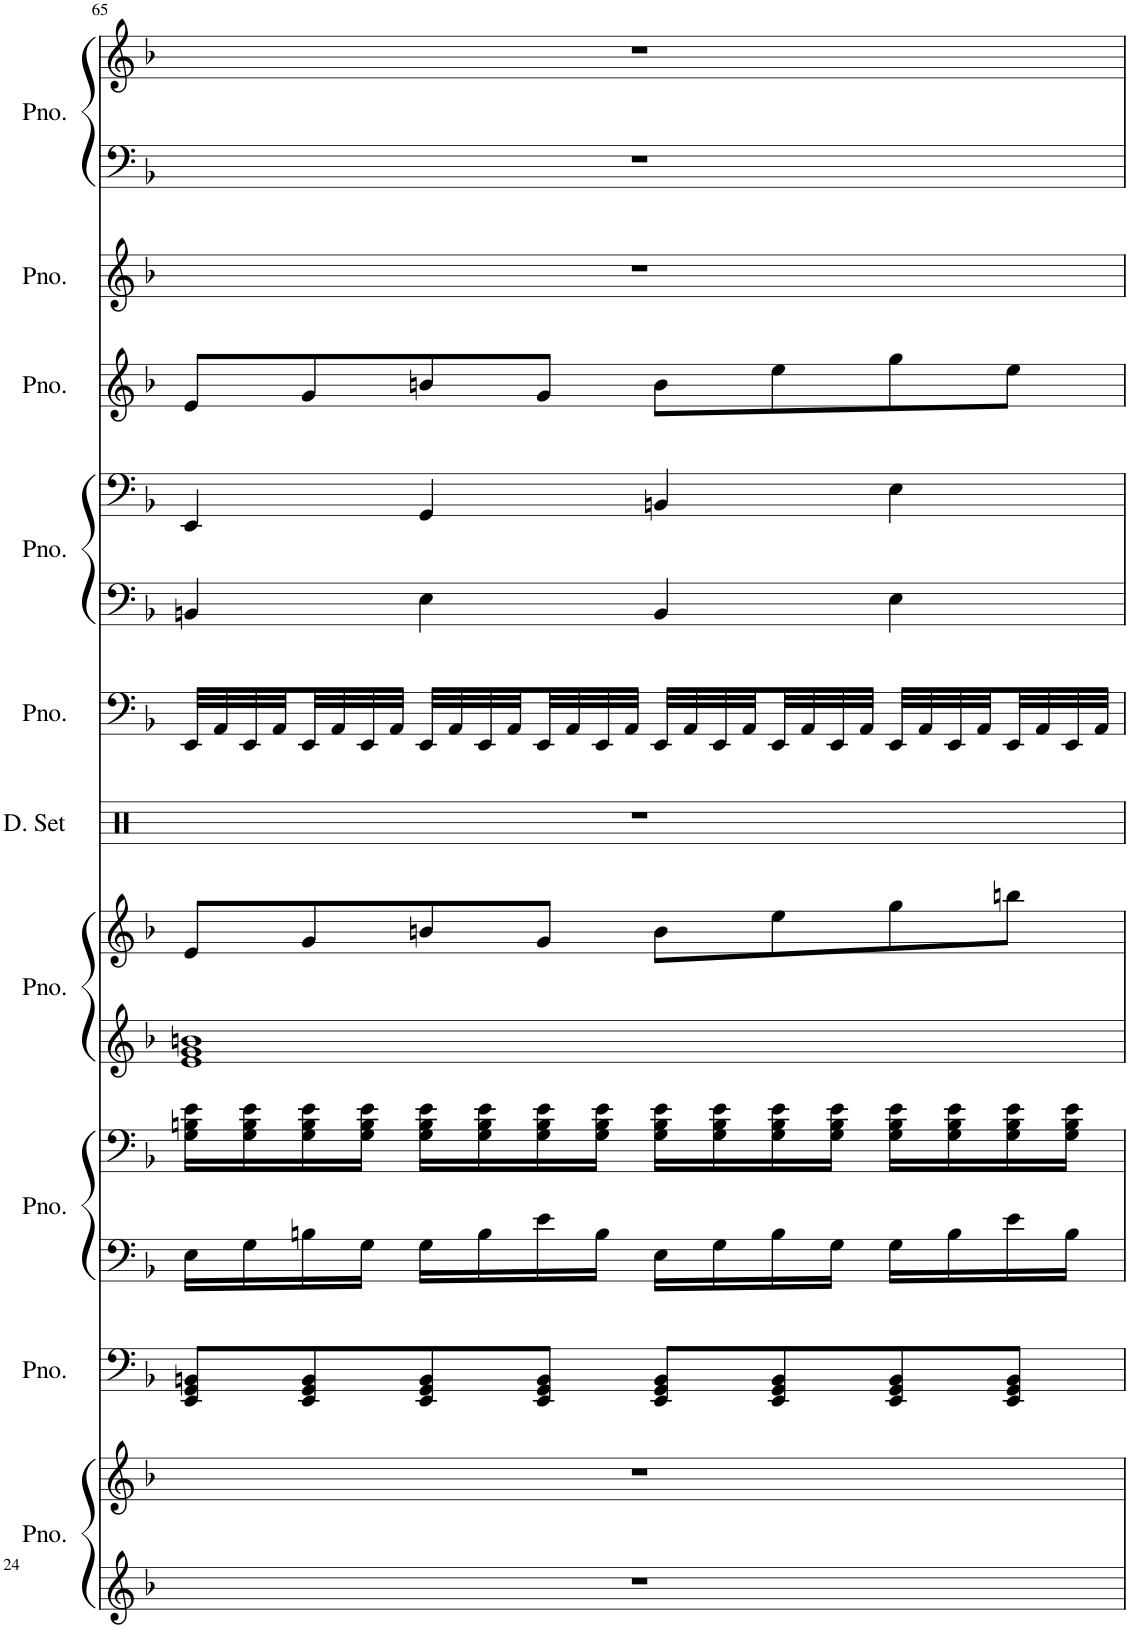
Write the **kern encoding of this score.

**kern	**kern	**kern	**kern	**kern	**kern	**kern	**kern	**kern	**kern	**kern	**kern	**kern	**kern	**kern
*part10	*part10	*part9	*part8	*part8	*part7	*part7	*part6	*part5	*part4	*part4	*part3	*part2	*part1	*part1
*staff15	*staff14	*staff13	*staff12	*staff11	*staff10	*staff9	*staff8	*staff7	*staff6	*staff5	*staff4	*staff3	*staff2	*staff1
*I"Piano, Pf.	*	*I"Piano, Cb.	*I"Piano, Vla.	*	*I"Piano, Vl.I	*	*I"Drumset, Perc.	*I"Piano, Tp.	*I"Piano, Hn.I	*	*I"Piano, Tr.	*I"Piano, Harp	*I"Piano, Fl.	*
*I'Pno.	*	*I'Pno.	*I'Pno.	*	*I'Pno.	*	*I'D. Set	*I'Pno.	*I'Pno.	*	*I'Pno.	*I'Pno.	*I'Pno.	*
!!LO:PB:g=z
*clefG2	*clefG2	*clefF4	*clefF4	*clefF4	*clefG2	*clefG2	*clefX	*clefF4	*clefF4	*clefF4	*clefG2	*clefG2	*clefF4	*clefG2
*k[b-]	*k[b-]	*k[b-]	*k[b-]	*k[b-]	*k[b-]	*k[b-]	*k[]	*k[b-]	*k[b-]	*k[b-]	*k[b-]	*k[b-]	*k[b-]	*k[b-]
*M4/4	*M4/4	*M4/4	*M4/4	*M4/4	*M4/4	*M4/4	*M4/4	*M4/4	*M4/4	*M4/4	*M4/4	*M4/4	*M4/4	*M4/4
=65	=65	=65	=65	=65	=65	=65	=65	=65	=65	=65	=65	=65	=65	=65
1r	1r	8EE/ 8GG/ 8BBn/L	16E\LL	16G\ 16Bn\ 16e\LL	1e 1g 1bn	8e/L	1r	32EE/LLL	4BBn/	4EE/	8e/L	1r	1r	1r
.	.	.	.	.	.	.	.	32AA/	.	.	.	.	.	.
.	.	.	16G\	16G\ 16B\ 16e\	.	.	.	32EE/	.	.	.	.	.	.
.	.	.	.	.	.	.	.	32AA/	.	.	.	.	.	.
.	.	8EE/ 8GG/ 8BB/	16Bn\	16G\ 16B\ 16e\	.	8g/	.	32EE/	.	.	8g/	.	.	.
.	.	.	.	.	.	.	.	32AA/	.	.	.	.	.	.
.	.	.	16G\JJ	16G\ 16B\ 16e\JJ	.	.	.	32EE/	.	.	.	.	.	.
.	.	.	.	.	.	.	.	32AA/JJJ	.	.	.	.	.	.
.	.	8EE/ 8GG/ 8BB/	16G\LL	16G\ 16B\ 16e\LL	.	8bn/	.	32EE/LLL	4E\	4GG/	8bn/	.	.	.
.	.	.	.	.	.	.	.	32AA/	.	.	.	.	.	.
.	.	.	16B\	16G\ 16B\ 16e\	.	.	.	32EE/	.	.	.	.	.	.
.	.	.	.	.	.	.	.	32AA/	.	.	.	.	.	.
.	.	8EE/ 8GG/ 8BB/J	16e\	16G\ 16B\ 16e\	.	8g/J	.	32EE/	.	.	8g/J	.	.	.
.	.	.	.	.	.	.	.	32AA/	.	.	.	.	.	.
.	.	.	16B\JJ	16G\ 16B\ 16e\JJ	.	.	.	32EE/	.	.	.	.	.	.
.	.	.	.	.	.	.	.	32AA/JJJ	.	.	.	.	.	.
.	.	8EE/ 8GG/ 8BB/L	16E\LL	16G\ 16B\ 16e\LL	.	8b\L	.	32EE/LLL	4BB/	4BBn/	8b\L	.	.	.
.	.	.	.	.	.	.	.	32AA/	.	.	.	.	.	.
.	.	.	16G\	16G\ 16B\ 16e\	.	.	.	32EE/	.	.	.	.	.	.
.	.	.	.	.	.	.	.	32AA/	.	.	.	.	.	.
.	.	8EE/ 8GG/ 8BB/	16B\	16G\ 16B\ 16e\	.	8ee\	.	32EE/	.	.	8ee\	.	.	.
.	.	.	.	.	.	.	.	32AA/	.	.	.	.	.	.
.	.	.	16G\JJ	16G\ 16B\ 16e\JJ	.	.	.	32EE/	.	.	.	.	.	.
.	.	.	.	.	.	.	.	32AA/JJJ	.	.	.	.	.	.
.	.	8EE/ 8GG/ 8BB/	16G\LL	16G\ 16B\ 16e\LL	.	8gg\	.	32EE/LLL	4E\	4E\	8gg\	.	.	.
.	.	.	.	.	.	.	.	32AA/	.	.	.	.	.	.
.	.	.	16B\	16G\ 16B\ 16e\	.	.	.	32EE/	.	.	.	.	.	.
.	.	.	.	.	.	.	.	32AA/	.	.	.	.	.	.
.	.	8EE/ 8GG/ 8BB/J	16e\	16G\ 16B\ 16e\	.	8bbn\J	.	32EE/	.	.	8ee\J	.	.	.
.	.	.	.	.	.	.	.	32AA/	.	.	.	.	.	.
.	.	.	16B\JJ	16G\ 16B\ 16e\JJ	.	.	.	32EE/	.	.	.	.	.	.
.	.	.	.	.	.	.	.	32AA/JJJ	.	.	.	.	.	.
=	=	=	=	=	=	=	=	=	=	=	=	=	=	=
*-	*-	*-	*-	*-	*-	*-	*-	*-	*-	*-	*-	*-	*-	*-
